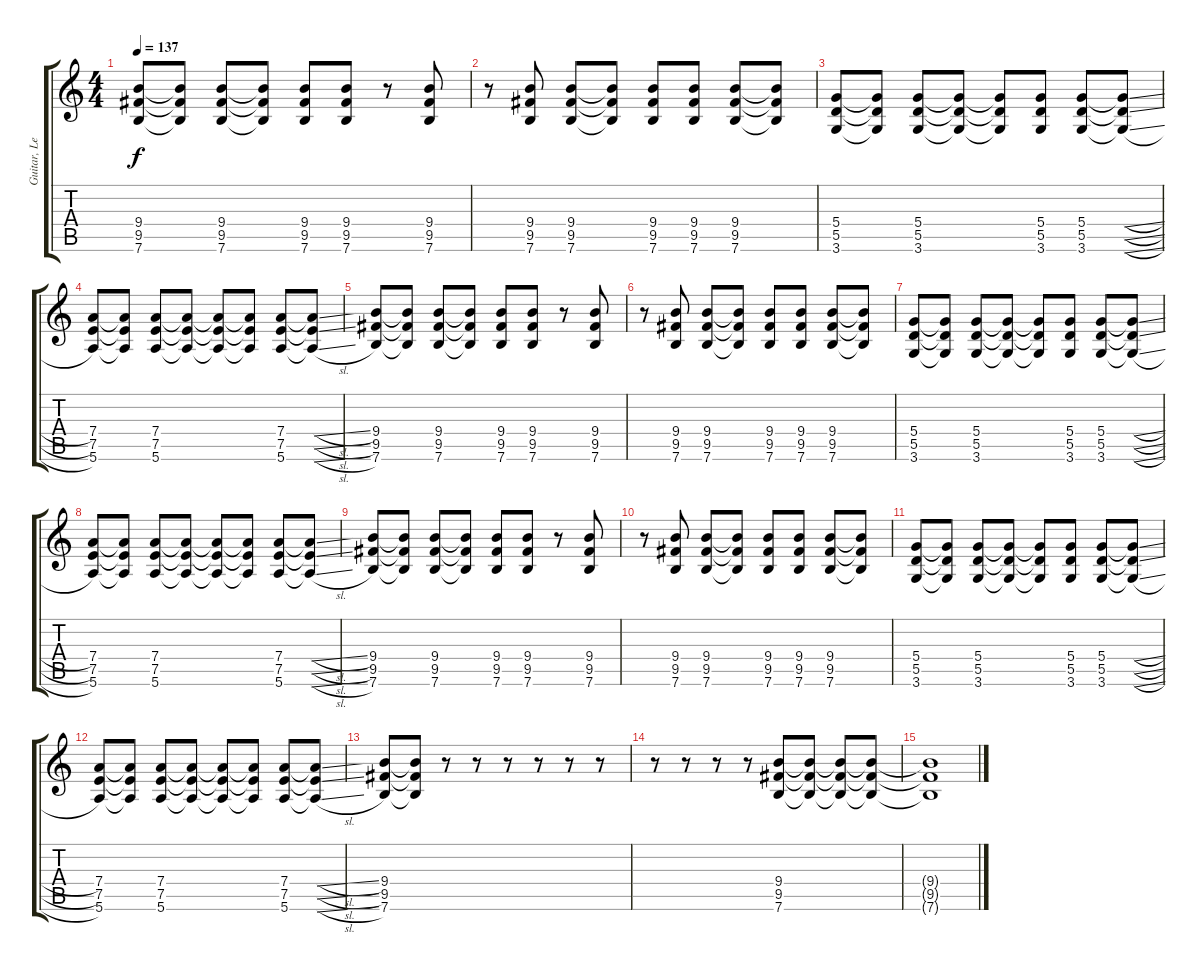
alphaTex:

\track ("Guitar, Lead" "Guitar, Le") {instrument distortionguitar}
\staff {score tabs}
\tuning (E4 B3 G3 D3 A2 E2) {hide}
\ts (4 4)
\tempo 137
\clef g2
\ks c
(9.4 9.5 7.6).8{dy f} (9.4{t} 9.5{t} 7.6{t}).8 (9.4 9.5 7.6).8 (9.4{t} 9.5{t} 7.6{t}).8 (9.4 9.5 7.6).8 (9.4 9.5 7.6).8 r.8 (9.4 9.5 7.6).8 |
r.8 (9.4 9.5 7.6).8 (9.4 9.5 7.6).8 (9.4{t} 9.5{t} 7.6{t}).8 (9.4 9.5 7.6).8 (9.4 9.5 7.6).8 (9.4 9.5 7.6).8 (9.4{t} 9.5{t} 7.6{t}).8 |
(5.4 5.5 3.6).8 (5.4{t} 5.5{t} 3.6{t}).8 (5.4 5.5 3.6).8 (5.4{t} 5.5{t} 3.6{t}).8 (5.4{t} 5.5{t} 3.6{t}).8 (5.4 5.5 3.6).8 (5.4 5.5 3.6).8 (5.4{sl t} 5.5{sl t} 3.6{sl t}).8 |
(7.4 7.5 5.6).8 (7.4{t} 7.5{t} 5.6{t}).8 (7.4 7.5 5.6).8 (7.4{t} 7.5{t} 5.6{t}).8 (7.4{t} 7.5{t} 5.6{t}).8 (7.4{t} 7.5{t} 5.6{t}).8 (7.4 7.5 5.6).8 (7.4{sl t} 7.5{sl t} 5.6{sl t}).8 |
(9.4 9.5 7.6).8 (9.4{t} 9.5{t} 7.6{t}).8 (9.4 9.5 7.6).8 (9.4{t} 9.5{t} 7.6{t}).8 (9.4 9.5 7.6).8 (9.4 9.5 7.6).8 r.8 (9.4 9.5 7.6).8 |
r.8 (9.4 9.5 7.6).8 (9.4 9.5 7.6).8 (9.4{t} 9.5{t} 7.6{t}).8 (9.4 9.5 7.6).8 (9.4 9.5 7.6).8 (9.4 9.5 7.6).8 (9.4{t} 9.5{t} 7.6{t}).8 |
(5.4 5.5 3.6).8 (5.4{t} 5.5{t} 3.6{t}).8 (5.4 5.5 3.6).8 (5.4{t} 5.5{t} 3.6{t}).8 (5.4{t} 5.5{t} 3.6{t}).8 (5.4 5.5 3.6).8 (5.4 5.5 3.6).8 (5.4{sl t} 5.5{sl t} 3.6{sl t}).8 |
(7.4 7.5 5.6).8 (7.4{t} 7.5{t} 5.6{t}).8 (7.4 7.5 5.6).8 (7.4{t} 7.5{t} 5.6{t}).8 (7.4{t} 7.5{t} 5.6{t}).8 (7.4{t} 7.5{t} 5.6{t}).8 (7.4 7.5 5.6).8 (7.4{sl t} 7.5{sl t} 5.6{sl t}).8 |
(9.4 9.5 7.6).8 (9.4{t} 9.5{t} 7.6{t}).8 (9.4 9.5 7.6).8 (9.4{t} 9.5{t} 7.6{t}).8 (9.4 9.5 7.6).8 (9.4 9.5 7.6).8 r.8 (9.4 9.5 7.6).8 |
r.8 (9.4 9.5 7.6).8 (9.4 9.5 7.6).8 (9.4{t} 9.5{t} 7.6{t}).8 (9.4 9.5 7.6).8 (9.4 9.5 7.6).8 (9.4 9.5 7.6).8 (9.4{t} 9.5{t} 7.6{t}).8 |
(5.4 5.5 3.6).8 (5.4{t} 5.5{t} 3.6{t}).8 (5.4 5.5 3.6).8 (5.4{t} 5.5{t} 3.6{t}).8 (5.4{t} 5.5{t} 3.6{t}).8 (5.4 5.5 3.6).8 (5.4 5.5 3.6).8 (5.4{sl t} 5.5{sl t} 3.6{sl t}).8 |
(7.4 7.5 5.6).8 (7.4{t} 7.5{t} 5.6{t}).8 (7.4 7.5 5.6).8 (7.4{t} 7.5{t} 5.6{t}).8 (7.4{t} 7.5{t} 5.6{t}).8 (7.4{t} 7.5{t} 5.6{t}).8 (7.4 7.5 5.6).8 (7.4{sl t} 7.5{sl t} 5.6{sl t}).8 |
(9.4 9.5 7.6).8 (9.4{t} 9.5{t} 7.6{t}).8 r.8 r.8 r.8 r.8 r.8 r.8 |
r.8 r.8 r.8 r.8 (9.4 9.5 7.6).8 (9.4{t} 9.5{t} 7.6{t}).8 (9.4{t} 9.5{t} 7.6{t}).8 (9.4{t} 9.5{t} 7.6{t}).8 |
(9.4{t} 9.5{t} 7.6{t}).1
